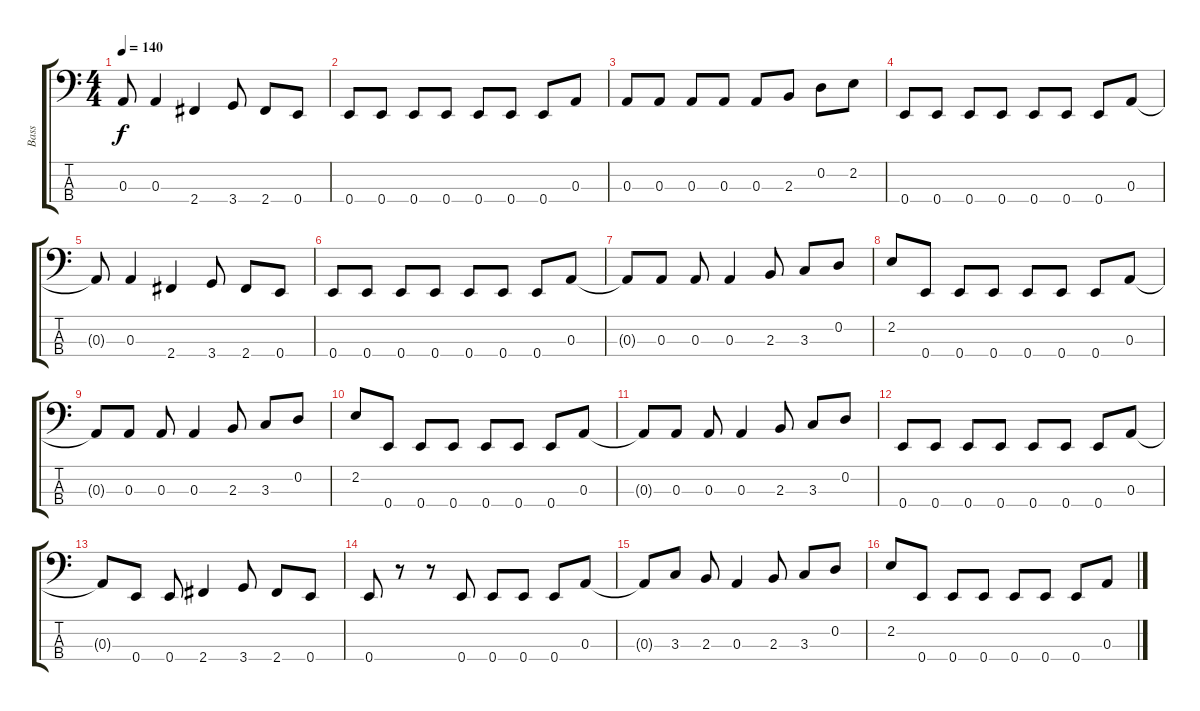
\track ("Bass                " "Bass      ") {instrument fretlessbass}
\staff {score tabs}
\tuning (G2 D2 A1 E1) {hide}
\ts (4 4)
\tempo 140
\clef f4
\ks c
0.3{t}.8{dy f} 0.3.4 2.4.4 3.4.8 2.4.8 0.4.8 |
0.4.8 0.4.8 0.4.8 0.4.8 0.4.8 0.4.8 0.4.8 0.3.8 |
0.3.8 0.3.8 0.3.8 0.3.8 0.3.8 2.3.8 0.2.8 2.2.8 |
0.4.8 0.4.8 0.4.8 0.4.8 0.4.8 0.4.8 0.4.8 0.3.8 |
0.3{t}.8 0.3.4 2.4.4 3.4.8 2.4.8 0.4.8 |
0.4.8 0.4.8 0.4.8 0.4.8 0.4.8 0.4.8 0.4.8 0.3.8 |
0.3{t}.8 0.3.8 0.3.8 0.3.4 2.3.8 3.3.8 0.2.8 |
2.2.8 0.4.8 0.4.8 0.4.8 0.4.8 0.4.8 0.4.8 0.3.8 |
0.3{t}.8 0.3.8 0.3.8 0.3.4 2.3.8 3.3.8 0.2.8 |
2.2.8 0.4.8 0.4.8 0.4.8 0.4.8 0.4.8 0.4.8 0.3.8 |
0.3{t}.8 0.3.8 0.3.8 0.3.4 2.3.8 3.3.8 0.2.8 |
0.4.8 0.4.8 0.4.8 0.4.8 0.4.8 0.4.8 0.4.8 0.3.8 |
0.3{t}.8 0.4.8 0.4.8 2.4.4 3.4.8 2.4.8 0.4.8 |
0.4.8 r.8 r.8 0.4.8 0.4.8 0.4.8 0.4.8 0.3.8 |
0.3{t}.8 3.3.8 2.3.8 0.3.4 2.3.8 3.3.8 0.2.8 |
2.2.8 0.4.8 0.4.8 0.4.8 0.4.8 0.4.8 0.4.8 0.3.8
